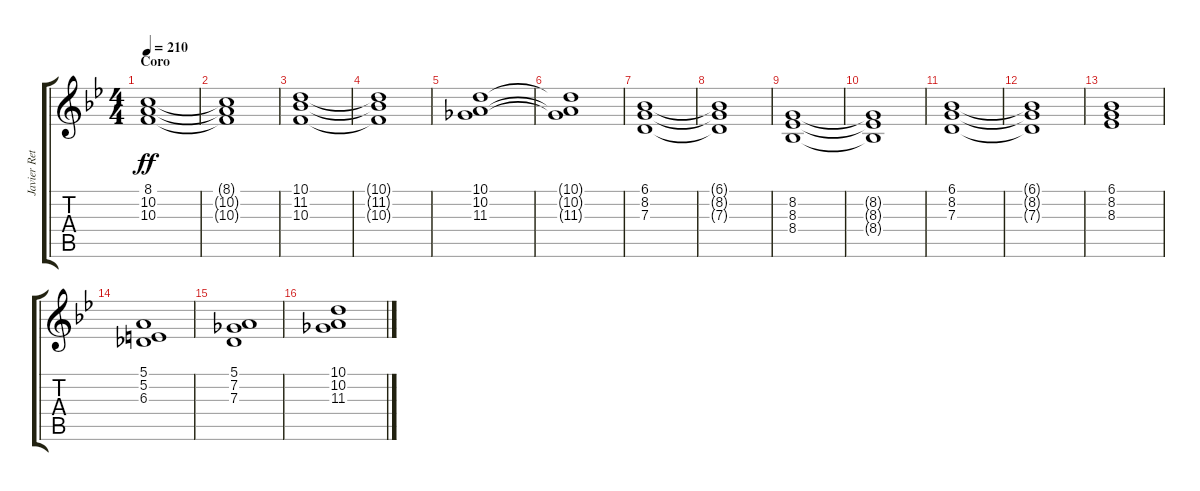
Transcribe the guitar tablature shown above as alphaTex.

\track ("Javier Retamozo" "Javier Ret") {instrument stringensemble1}
\staff {score tabs}
\tuning (E4 B3 G3 D3 A2 E2) {hide}
\ts (4 4)
\section ("" "Coro")
\tempo 210
\clef g2
\ks gminor
(8.1 10.2 10.3).1{dy ff volume 16} |
(8.1{t} 10.2{t} 10.3{t}).1 |
(10.1 11.2 10.3).1 |
(10.1{t} 11.2{t} 10.3{t}).1 |
(10.1 10.2 11.3).1 |
(10.1{t} 10.2{t} 11.3{t}).1 |
(6.1 8.2 7.3).1 |
(6.1{t} 8.2{t} 7.3{t}).1 |
(8.2 8.3 8.4).1 |
(8.2{t} 8.3{t} 8.4{t}).1 |
(6.1 8.2 7.3).1 |
(6.1{t} 8.2{t} 7.3{t}).1 |
(6.1 8.2 8.3).1 |
(5.1 5.2 6.3).1 |
(5.1 7.2 7.3).1 |
(10.1 10.2 11.3).1
